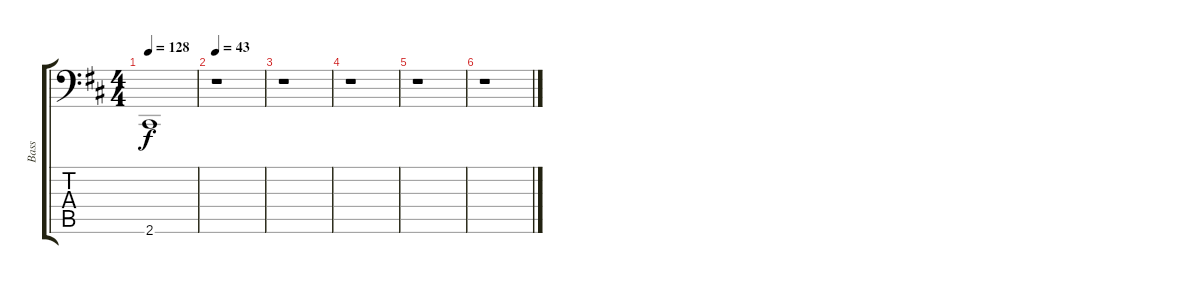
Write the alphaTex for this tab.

\track ("Bass" "Bass") {instrument electricbassfinger}
\staff {score tabs}
\tuning (C3 G2 D2 A1 E1 B0) {hide}
\ts (4 4)
\tempo 128
\clef f4
\ks d
2.6{t}.1{dy f} |
\tempo 43
r.1 |
r.1 |
r.1 |
r.1 |
r.1
